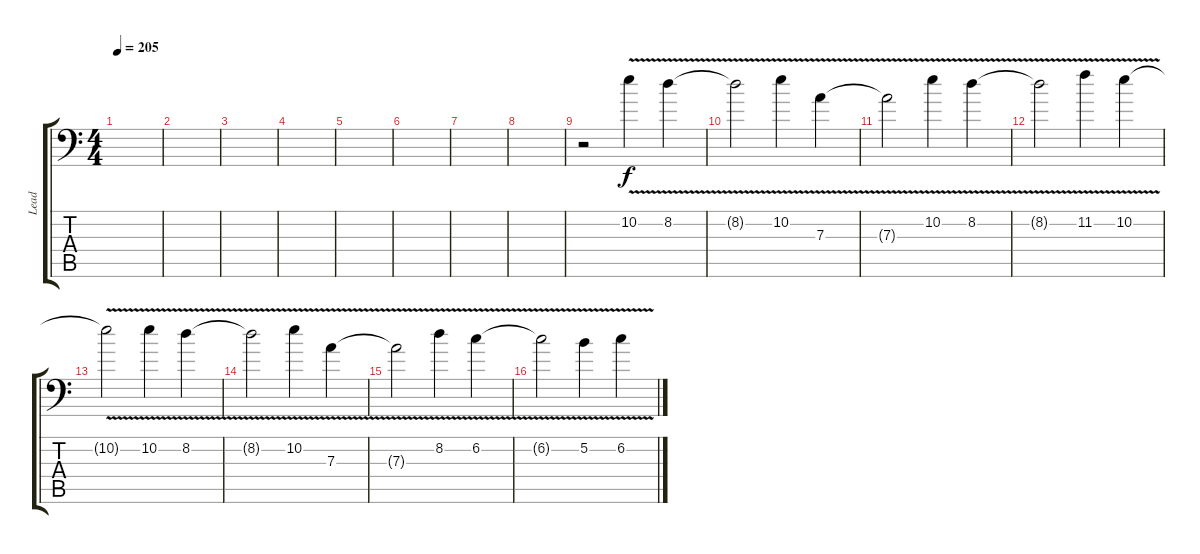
\track ("Lead" "Lead") {instrument distortionguitar}
\staff {score tabs}
\tuning (B3 Gb3 D3 A2 E2 A1) {hide}
\ts (4 4)
\tempo 205
\clef f4
\ks c
|
|
|
|
|
|
|
|
r.2 10.2{v}.4 8.2{v}.4 |
8.2{t}.2 10.2{v}.4 7.3{v}.4 |
7.3{t}.2 10.2{v}.4 8.2{v}.4 |
8.2{t}.2 11.2{v}.4 10.2{v}.4 |
10.2{t}.2 10.2{v}.4 8.2{v}.4 |
8.2{t}.2 10.2{v}.4 7.3{v}.4 |
7.3{t}.2 8.2{v}.4 6.2{v}.4 |
6.2{t}.2 5.2{v}.4 6.2{v}.4
